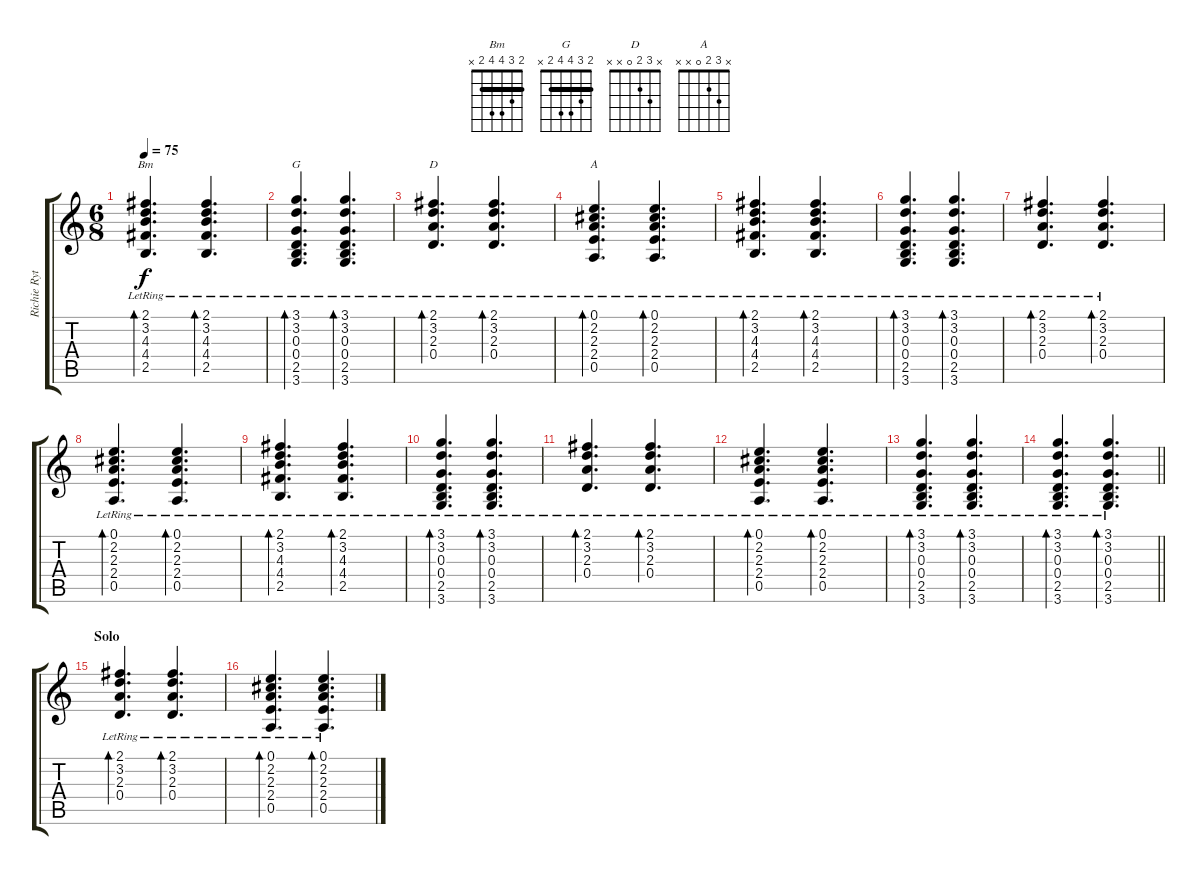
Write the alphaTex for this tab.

\track ("Richie Rythm" "Richie Ryt") {instrument distortionguitar}
\staff {score tabs}
\tuning (E4 B3 G3 D3 A2 E2) {hide}
\chord ("Bm" 2 3 4 4 2 x) {barre 2}
\chord ("G" 2 3 4 4 2 x) {barre 2}
\chord ("D" x 3 2 0 x x)
\chord ("A" x 3 2 0 x x)
\ts (6 8)
\tempo 75
\clef g2
\ks c
(2.1 3.2{lr} 4.3{lr} 4.4{lr} 2.5).4{d bd 60 ch "Bm" dy f} (2.1 3.2{lr} 4.3{lr} 4.4{lr} 2.5).4{d bd 60} |
(3.1 3.2{lr} 0.3{lr} 0.4{lr} 2.5 3.6).4{d bd 60 ch "G"} (3.1 3.2{lr} 0.3{lr} 0.4{lr} 2.5 3.6).4{d bd 60} |
(2.1{lr} 3.2{lr} 2.3{lr} 0.4{lr}).4{d bd 60 ch "D"} (2.1{lr} 3.2{lr} 2.3{lr} 0.4{lr}).4{d bd 60} |
(0.1 2.2{lr} 2.3{lr} 2.4{lr} 0.5).4{d bd 60 ch "A"} (0.1 2.2{lr} 2.3{lr} 2.4{lr} 0.5).4{d bd 60} |
(2.1 3.2{lr} 4.3{lr} 4.4{lr} 2.5).4{d bd 60} (2.1 3.2{lr} 4.3{lr} 4.4{lr} 2.5).4{d bd 60} |
(3.1 3.2{lr} 0.3{lr} 0.4{lr} 2.5 3.6).4{d bd 60} (3.1 3.2{lr} 0.3{lr} 0.4{lr} 2.5 3.6).4{d bd 60} |
(2.1{lr} 3.2{lr} 2.3{lr} 0.4{lr}).4{d bd 60} (2.1{lr} 3.2{lr} 2.3{lr} 0.4{lr}).4{d bd 60} |
(0.1 2.2{lr} 2.3{lr} 2.4{lr} 0.5).4{d bd 60} (0.1 2.2{lr} 2.3{lr} 2.4{lr} 0.5).4{d bd 60} |
(2.1 3.2{lr} 4.3{lr} 4.4{lr} 2.5).4{d bd 60} (2.1 3.2{lr} 4.3{lr} 4.4{lr} 2.5).4{d bd 60} |
(3.1 3.2{lr} 0.3{lr} 0.4{lr} 2.5 3.6).4{d bd 60} (3.1 3.2{lr} 0.3{lr} 0.4{lr} 2.5 3.6).4{d bd 60} |
(2.1{lr} 3.2{lr} 2.3{lr} 0.4{lr}).4{d bd 60} (2.1{lr} 3.2{lr} 2.3{lr} 0.4{lr}).4{d bd 60} |
(0.1 2.2{lr} 2.3{lr} 2.4{lr} 0.5).4{d bd 60} (0.1 2.2{lr} 2.3{lr} 2.4{lr} 0.5).4{d bd 60} |
(3.1 3.2{lr} 0.3{lr} 0.4{lr} 2.5 3.6).4{d bd 60} (3.1 3.2{lr} 0.3{lr} 0.4{lr} 2.5 3.6).4{d bd 60} |
\barLineRight lightlight
(3.1 3.2{lr} 0.3{lr} 0.4{lr} 2.5 3.6).4{d bd 60} (3.1 3.2{lr} 0.3{lr} 0.4{lr} 2.5 3.6).4{d bd 60} |
\section ("" "Solo")
(2.1{lr} 3.2{lr} 2.3{lr} 0.4{lr}).4{d bd 60 volume 11} (2.1{lr} 3.2{lr} 2.3{lr} 0.4{lr}).4{d bd 60} |
(0.1 2.2{lr} 2.3{lr} 2.4{lr} 0.5).4{d bd 60} (0.1 2.2{lr} 2.3{lr} 2.4{lr} 0.5).4{d bd 60}
